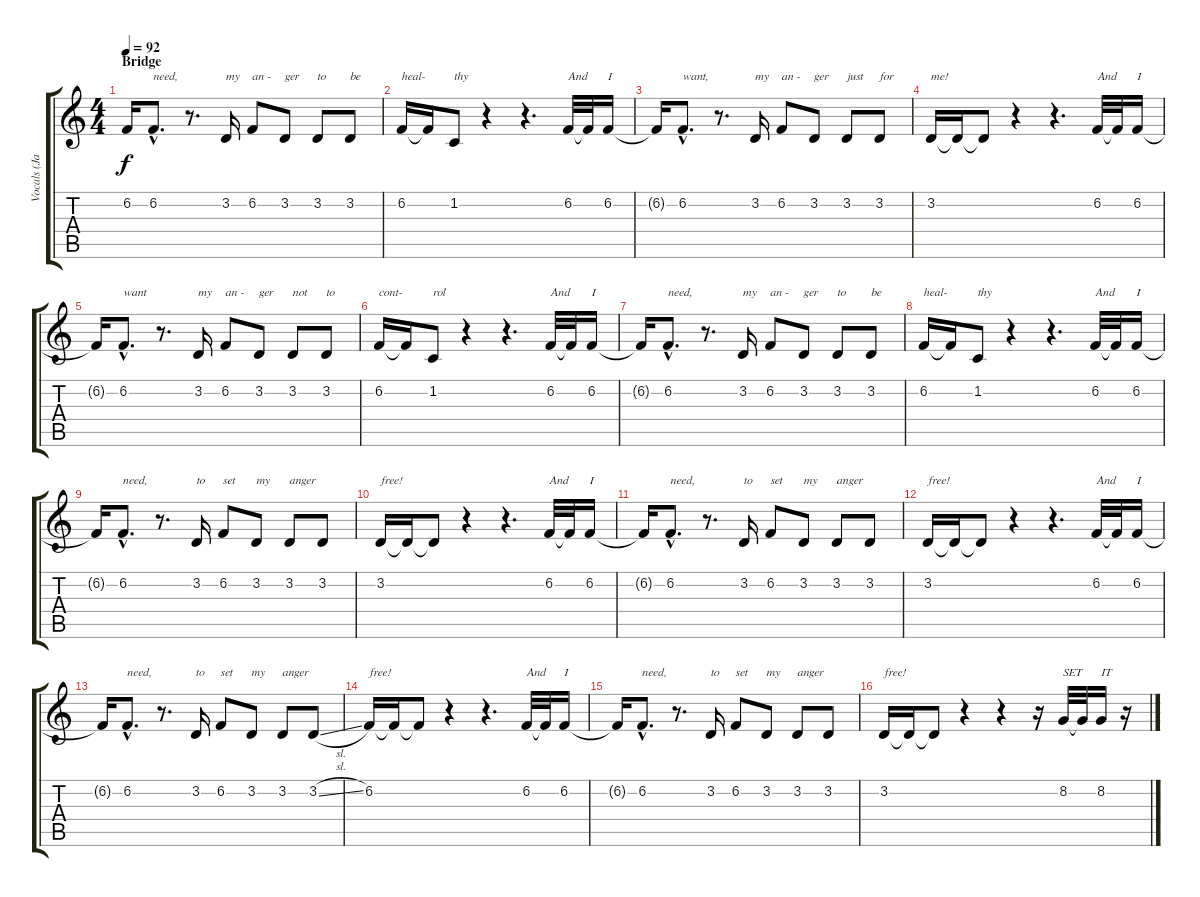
\track ("Vocals (James)" "Vocals (Ja") {instrument tenorsax}
\staff {score tabs}
\tuning (E4 B3 G3 D3 A2 E2) {hide}
\ts (4 4)
\section ("" "Bridge")
\tempo 92
\clef g2
\ks c
6.2{t}.16{dy f} 6.2{hac}.8{d txt "need,"} r.8{d} 3.2.16{txt "my"} 6.2.8{txt "an -"} 3.2.8{txt "ger"} 3.2.8{txt "to"} 3.2.8{txt "be"} |
6.2.16{txt "heal-"} 6.2{t}.16 1.2.8{txt "thy"} r.4 r.4{d} 6.2.32{txt "And"} 6.2{t}.32 6.2.16{txt "I"} |
6.2{t}.16 6.2{hac}.8{d txt "want,"} r.8{d} 3.2.16{txt "my"} 6.2.8{txt "an -"} 3.2.8{txt "ger"} 3.2.8{txt "just"} 3.2.8{txt "for"} |
3.2.16{txt "me!"} 3.2{t}.16 3.2{t}.8 r.4 r.4{d} 6.2.32{txt "And"} 6.2{t}.32 6.2.16{txt "I"} |
6.2{t}.16 6.2{hac}.8{d txt "want"} r.8{d} 3.2.16{txt "my"} 6.2.8{txt "an -"} 3.2.8{txt "ger"} 3.2.8{txt "not"} 3.2.8{txt "to"} |
6.2.16{txt "cont-"} 6.2{t}.16 1.2.8{txt "rol"} r.4 r.4{d} 6.2.32{txt "And"} 6.2{t}.32 6.2.16{txt "I"} |
6.2{t}.16 6.2{hac}.8{d txt "need,"} r.8{d} 3.2.16{txt "my"} 6.2.8{txt "an -"} 3.2.8{txt "ger"} 3.2.8{txt "to"} 3.2.8{txt "be"} |
6.2.16{txt "heal-"} 6.2{t}.16 1.2.8{txt "thy"} r.4 r.4{d} 6.2.32{txt "And"} 6.2{t}.32 6.2.16{txt "I"} |
6.2{t}.16 6.2{hac}.8{d txt "need,"} r.8{d} 3.2.16{txt "to"} 6.2.8{txt "set"} 3.2.8{txt "my"} 3.2.8{txt "anger"} 3.2.8 |
3.2.16{txt "free!"} 3.2{t}.16 3.2{t}.8 r.4 r.4{d} 6.2.32{txt "And"} 6.2{t}.32 6.2.16{txt "I"} |
6.2{t}.16 6.2{hac}.8{d txt "need,"} r.8{d} 3.2.16{txt "to"} 6.2.8{txt "set"} 3.2.8{txt "my"} 3.2.8{txt "anger"} 3.2.8 |
3.2.16{txt "free!"} 3.2{t}.16 3.2{t}.8 r.4 r.4{d} 6.2.32{txt "And"} 6.2{t}.32 6.2.16{txt "I"} |
6.2{t}.16 6.2{hac}.8{d txt "need,"} r.8{d} 3.2.16{txt "to"} 6.2.8{txt "set"} 3.2.8{txt "my"} 3.2.8{txt "anger"} 3.2{sl}.8 |
6.2.16{txt "free!"} 6.2{t}.16 6.2{t}.8 r.4 r.4{d} 6.2.32{txt "And"} 6.2{t}.32 6.2.16{txt "I"} |
6.2{t}.16 6.2{hac}.8{d txt "need,"} r.8{d} 3.2.16{txt "to"} 6.2.8{txt "set"} 3.2.8{txt "my"} 3.2.8{txt "anger"} 3.2.8 |
3.2.16{txt "free!"} 3.2{t}.16 3.2{t}.8 r.4 r.4 r.16 8.2.32{txt "SET"} 8.2{t}.32 8.2.16{txt "IT"} r.16
